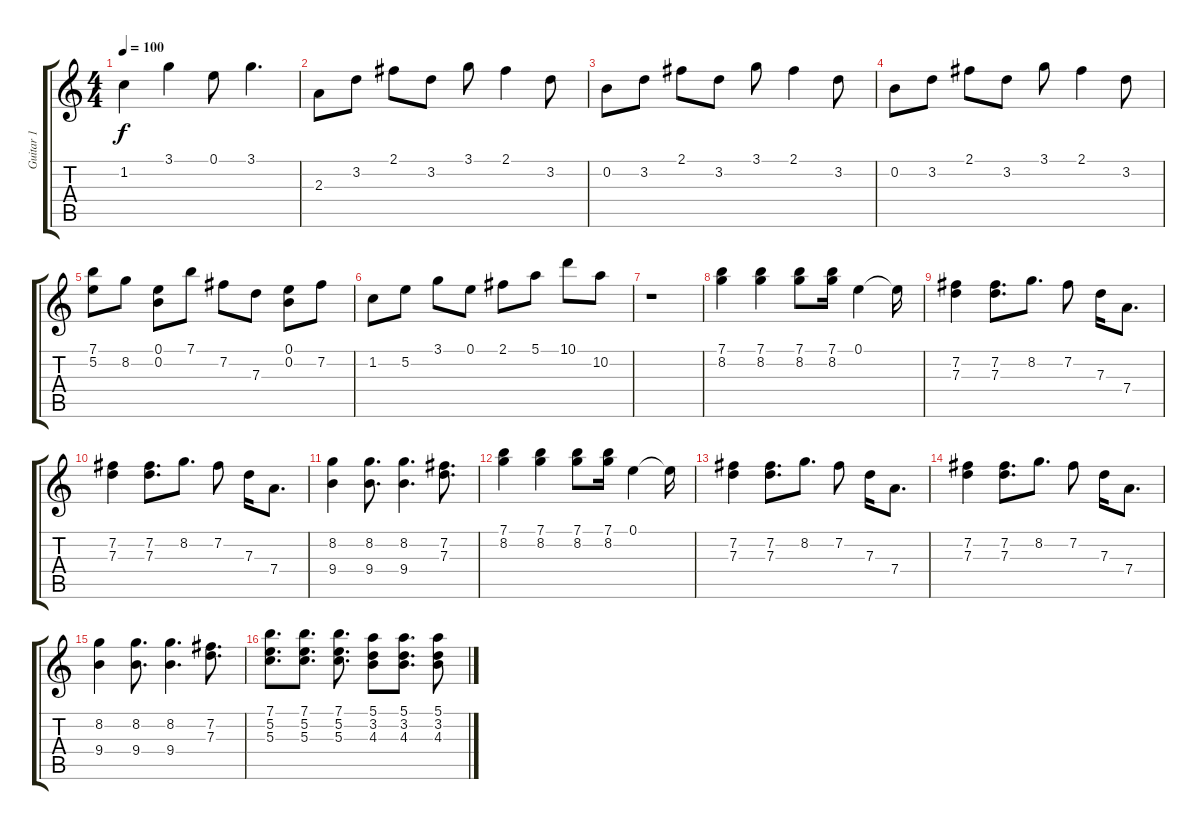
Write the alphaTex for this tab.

\track ("Guitar 1" "Guitar 1") {instrument overdrivenguitar}
\staff {score tabs}
\tuning (E4 B3 G3 D3 A2 E2) {hide}
\ts (4 4)
\tempo 100
\clef g2
\ks c
1.2.4{dy f} 3.1.4 0.1.8 3.1.4{d} |
2.3.8 3.2.8 2.1.8 3.2.8 3.1.8 2.1.4 3.2.8 |
0.2.8 3.2.8 2.1.8 3.2.8 3.1.8 2.1.4 3.2.8 |
0.2.8 3.2.8 2.1.8 3.2.8 3.1.8 2.1.4 3.2.8 |
(7.1 5.2).8 8.2.8 (0.1 0.2).8 7.1.8 7.2.8 7.3.8 (0.1 0.2).8 7.2.8 |
1.2.8 5.2.8 3.1.8 0.1.8 2.1.8 5.1.8 10.1.8 10.2.8 |
r.1 |
(7.1 8.2).4 (7.1 8.2).4 (7.1 8.2).8 (7.1 8.2).16 0.1.4 0.1{t}.16 |
(7.2 7.3).4 (7.2 7.3).8{d} 8.2.8{d} 7.2.8 7.3.16 7.4.8{d} |
(7.2 7.3).4 (7.2 7.3).8{d} 8.2.8{d} 7.2.8 7.3.16 7.4.8{d} |
(8.2 9.4).4 (8.2 9.4).8{d} (8.2 9.4).4{d} (7.2 7.3).8{d} |
(7.1 8.2).4 (7.1 8.2).4 (7.1 8.2).8 (7.1 8.2).16 0.1.4 0.1{t}.16 |
(7.2 7.3).4 (7.2 7.3).8{d} 8.2.8{d} 7.2.8 7.3.16 7.4.8{d} |
(7.2 7.3).4 (7.2 7.3).8{d} 8.2.8{d} 7.2.8 7.3.16 7.4.8{d} |
(8.2 9.4).4 (8.2 9.4).8{d} (8.2 9.4).4{d} (7.2 7.3).8{d} |
(7.1 5.2 5.3).8{d} (7.1 5.2 5.3).8{d} (7.1 5.2 5.3).8{d} (5.1 3.2 4.3).8 (5.1 3.2 4.3).8{d} (5.1 3.2 4.3).8
